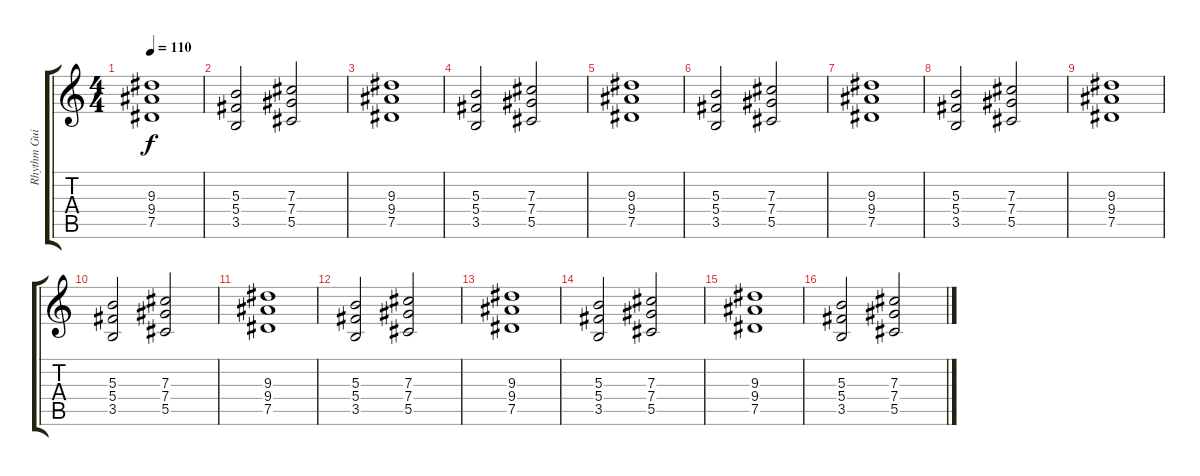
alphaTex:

\track ("Rhythm Guitar" "Rhythm Gui") {instrument distortionguitar}
\staff {score tabs}
\tuning (Eb4 Bb3 Gb3 Db3 Ab2 Eb2) {hide}
\ts (4 4)
\tempo 110
\clef g2
\ks c
(9.3 9.4 7.5).1{dy f} |
(5.3 5.4 3.5).2 (7.3 7.4 5.5).2 |
(9.3 9.4 7.5).1 |
(5.3 5.4 3.5).2 (7.3 7.4 5.5).2 |
(9.3 9.4 7.5).1 |
(5.3 5.4 3.5).2 (7.3 7.4 5.5).2 |
(9.3 9.4 7.5).1 |
(5.3 5.4 3.5).2 (7.3 7.4 5.5).2 |
(9.3 9.4 7.5).1 |
(5.3 5.4 3.5).2 (7.3 7.4 5.5).2 |
(9.3 9.4 7.5).1 |
(5.3 5.4 3.5).2 (7.3 7.4 5.5).2 |
(9.3 9.4 7.5).1 |
(5.3 5.4 3.5).2 (7.3 7.4 5.5).2 |
(9.3 9.4 7.5).1 |
(5.3 5.4 3.5).2 (7.3 7.4 5.5).2
